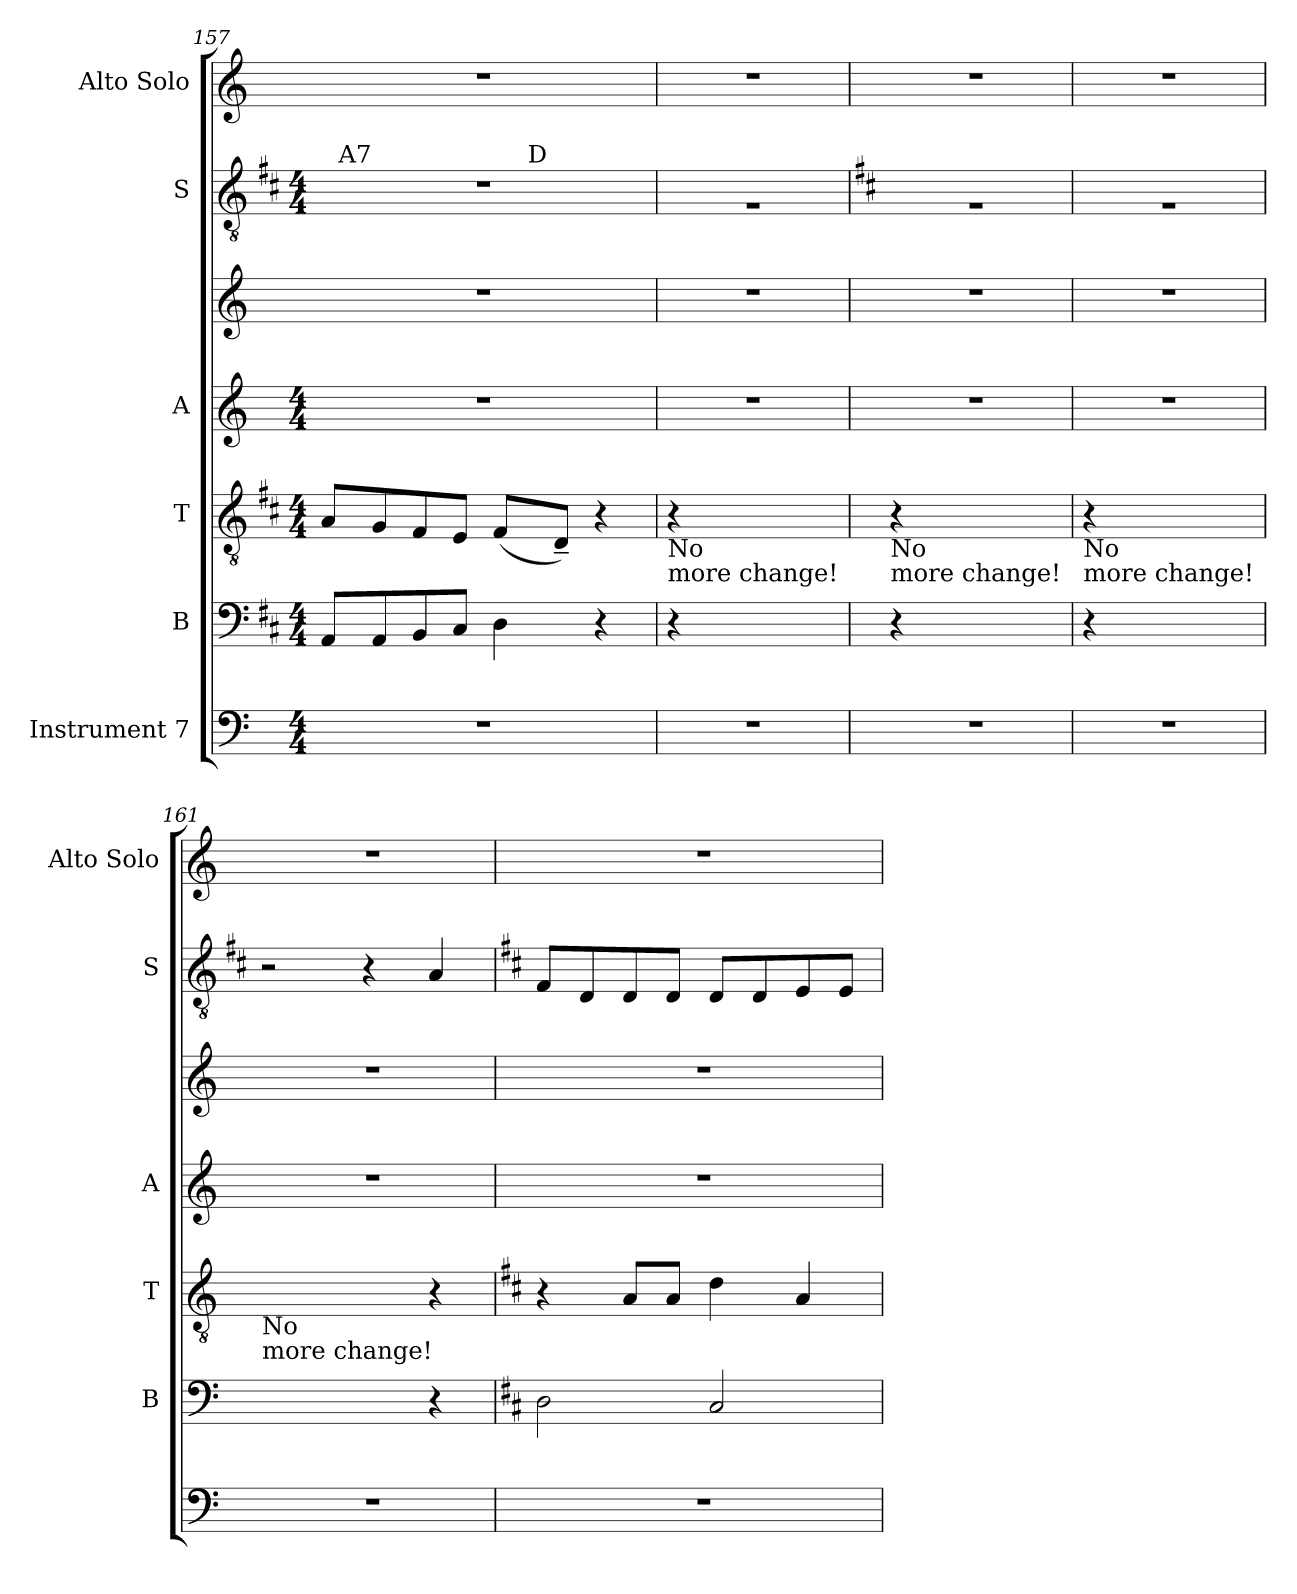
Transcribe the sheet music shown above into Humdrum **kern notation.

**kern	**kern	**kern	**kern	**kern	**kern	**kern
*part7	*part6	*part5	*part4	*part3	*part2	*part1
*staff7	*staff6	*staff5	*staff4	*staff3	*staff2	*staff1
*I"Instrument 7	*I"B	*I"T	*I"A	*	*I"S	*I"Alto Solo
*	*I'B	*I'T	*I'A	*	*I'S	*I'Alto Solo
*clefF4	*clefF4	*clefGv2	*clefG2	*clefG2	*clefGv2	*clefG2
*k[]	*k[f#c#]	*k[f#c#]	*k[]	*k[]	*k[f#c#]	*k[]
*C:	*D:	*D:	*C:	*C:	*D:	*C:
*M4/4	*M4/4	*M4/4	*M4/4	*	*M4/4	*
=157	=157	=157	=157	=157	=157	=157
*	*	*	*	*	*^	*
*	*	*	*	*	*	*^	*
1r	8AA/L	8A/L	1r	1r	1r	32ryy	2ryy	1r
!	!	!	!	!	!	!LO:TX:a:t=A7	!	!
.	.	.	.	.	.	2ryy	.	.
.	8AA/	8G/	.	.	.	.	.	.
.	8BB/	8F#/	.	.	.	.	.	.
.	8C#/J	8E/J	.	.	.	.	.	.
.	4D\	(<8F#/L	.	.	.	.	16ryy	.
.	.	.	.	.	.	4...ryy	.	.
!	!	!	!	!	!	!	!LO:TX:a:t=D	!
.	.	.	.	.	.	.	4..ryy	.
.	.	8D~</J)	.	.	.	.	.	.
.	4r	4r	.	.	.	.	.	.
!!LO:LB:g=z
=158	=158	=158	=158	=158	=158	=158	=158	=158
!	!	!LO:TX:b:t=No	!	!	!	!	!	!
!	!	!LO:TX:b:t=more change!	!	!	!	!	!	!
!	!	!	!	!	!LO:N:vis=1	!	!	!
*	*	*	*	*	*v	*v	*v	*
1r	4r	4r	1r	1r	1rA	1r
.	2.ryy	2.ryy	.	.	.	.
=159	=159	=159	=159	=159	=159	=159
*	*k[]	*k[]	*	*	*	*
*	*C:	*C:	*	*	*	*
!	!	!LO:TX:b:t=No	!	!	!	!
!	!	!LO:TX:b:t=more change!	!	!	!	!
!	!	!	!	!	!LO:N:vis=1	!
1r	4r	4r	1r	1r	1rA	1r
.	2.ryy	2.ryy	.	.	.	.
=160	=160	=160	=160	=160	=160	=160
!	!	!LO:TX:b:t=No	!	!	!	!
!	!	!LO:TX:b:t=more change!	!	!	!	!
!	!	!	!	!	!LO:N:vis=1	!
1r	4r	4r	1r	1r	1rA	1r
.	2.ryy	2.ryy	.	.	.	.
=161	=161	=161	=161	=161	=161	=161
!	!	!LO:TX:b:t=No	!	!	!	!
!	!	!LO:TX:b:t=more change!	!	!	!	!
1r	2.ryy	2.ryy	1r	1r	2r	1r
.	.	.	.	.	4r	.
.	4r	4r	.	.	4A/	.
!!LO:PB:g=z
=162	=162	=162	=162	=162	=162	=162
*	*k[f#c#]	*k[f#c#]	*	*	*	*
*	*D:	*D:	*	*	*	*
1r	2D\	4r	1r	1r	8F#/L	1r
.	.	.	.	.	8D/	.
.	.	8A/L	.	.	8D/	.
.	.	8A/J	.	.	8D/J	.
.	2C#/	4d\	.	.	8D/L	.
.	.	.	.	.	8D/	.
.	.	4A/	.	.	8E/	.
.	.	.	.	.	8E/J	.
=	=	=	=	=	=	=
*-	*-	*-	*-	*-	*-	*-
